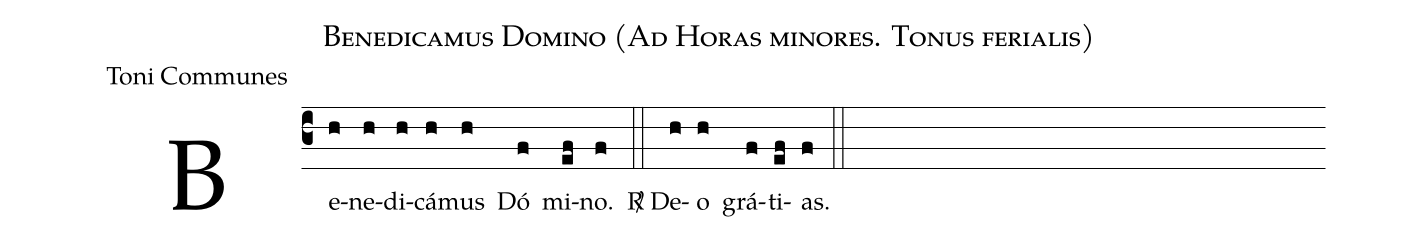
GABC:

name:Benedicamus Domino (Ad Horas minores. Tonus ferialis);
office-part:Toni Communes;
%%
(c3) Be(h)ne(h)di(h)cá(h)mus(h) Dó(f) mi(ef)no.(f) (::) <sp>R/</sp> De(h)o(h)  grá(f)ti(ef)as.(f) (::)
